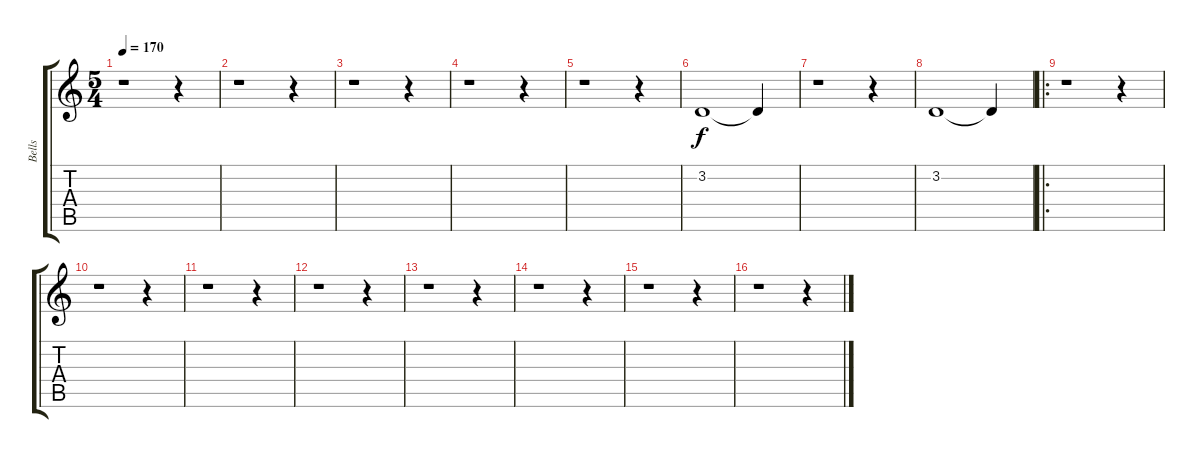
\track ("Bells" "Bells") {instrument tubularbells}
\staff {score tabs}
\tuning (E4 B3 G3 D3 A2 E2) {hide}
\ts (5 4)
\tempo 170
\clef g2
\ks c
r.1{dy f instrument tubularbells} r.4 |
r.1 r.4 |
r.1 r.4 |
r.1 r.4 |
r.1 r.4 |
3.2.1 3.2{t}.4 |
r.1 r.4 |
3.2.1 3.2{t}.4 |
\ro
r.1 r.4 |
r.1 r.4 |
r.1 r.4 |
r.1 r.4 |
r.1 r.4 |
r.1 r.4 |
r.1 r.4 |
r.1 r.4
